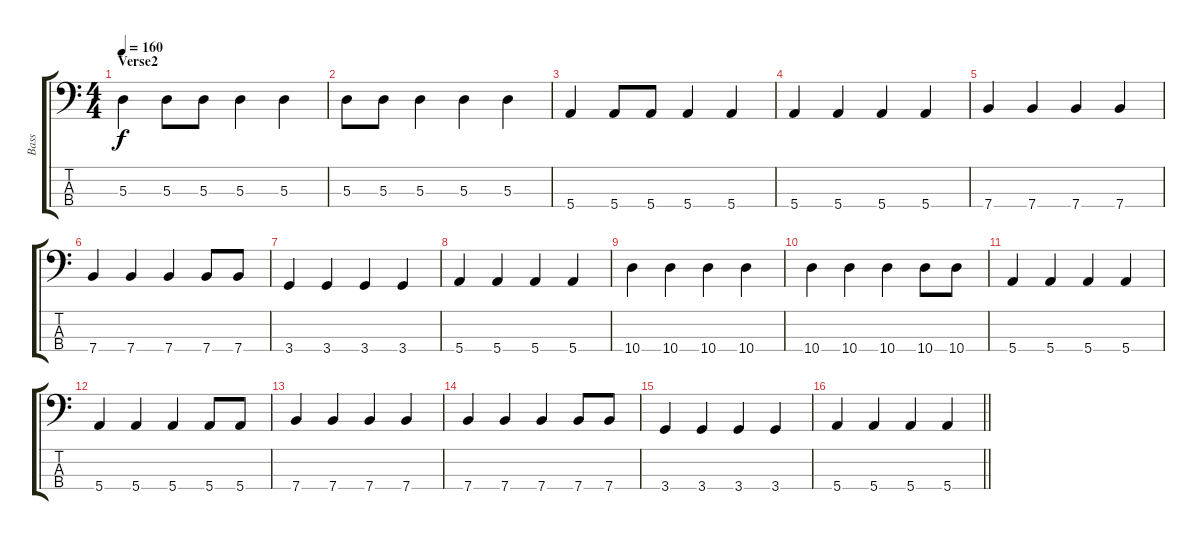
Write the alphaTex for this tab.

\track ("Bass" "Bass") {instrument electricbassfinger}
\staff {score tabs}
\tuning (G2 D2 A1 E1) {hide}
\ts (4 4)
\section ("" "Verse2")
\tempo 160
\clef f4
\ks c
5.3.4{dy f} 5.3.8 5.3.8 5.3.4 5.3.4 |
5.3.8 5.3.8 5.3.4 5.3.4 5.3.4 |
5.4.4 5.4.8 5.4.8 5.4.4 5.4.4 |
5.4.4 5.4.4 5.4.4 5.4.4 |
7.4.4 7.4.4 7.4.4 7.4.4 |
7.4.4 7.4.4 7.4.4 7.4.8 7.4.8 |
3.4.4 3.4.4 3.4.4 3.4.4 |
5.4.4 5.4.4 5.4.4 5.4.4 |
10.4.4 10.4.4 10.4.4 10.4.4 |
10.4.4 10.4.4 10.4.4 10.4.8 10.4.8 |
5.4.4 5.4.4 5.4.4 5.4.4 |
5.4.4 5.4.4 5.4.4 5.4.8 5.4.8 |
7.4.4 7.4.4 7.4.4 7.4.4 |
7.4.4 7.4.4 7.4.4 7.4.8 7.4.8 |
3.4.4 3.4.4 3.4.4 3.4.4 |
\barLineRight lightlight
5.4.4 5.4.4 5.4.4 5.4.4
